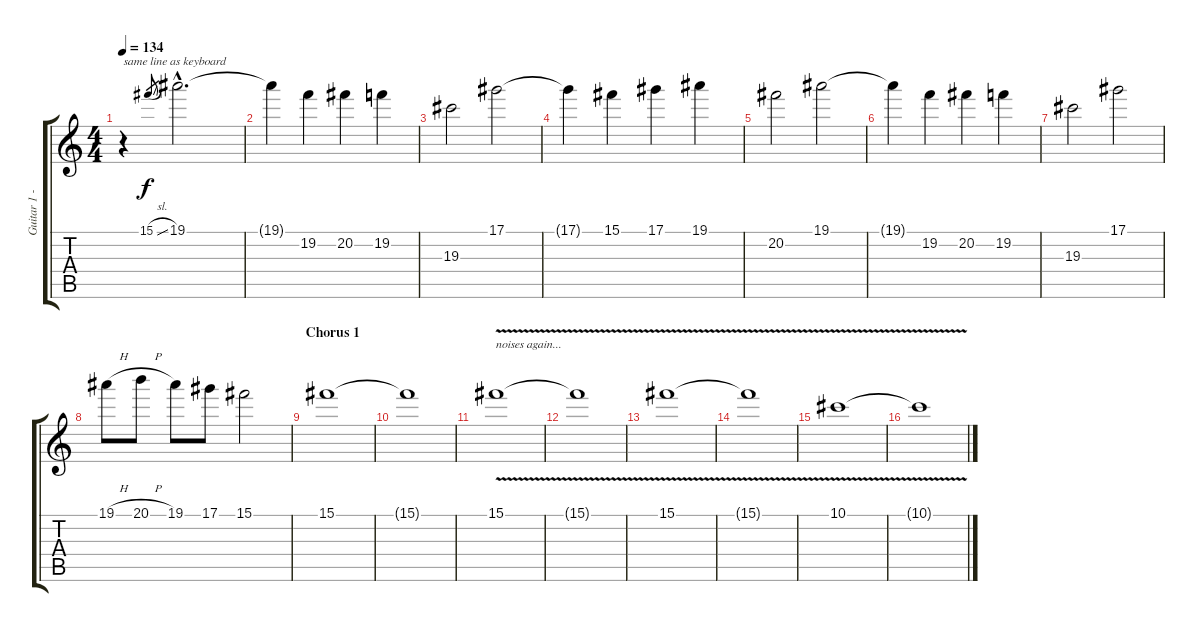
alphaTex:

\track ("Guitar 1 - Eb" "Guitar 1 -") {instrument distortionguitar}
\staff {score tabs}
\tuning (Eb4 Bb3 Gb3 Db3 Ab2 Eb2) {hide}
\ts (4 4)
\tempo 134
\clef g2
\ks c
r.4{txt "same line as keyboard" dy f} 15.1{sl}.8{gr} 19.1{hac}.2{d} |
19.1{t}.4 19.2.4 20.2.4 19.2.4 |
19.3.2 17.1.2 |
17.1{t}.4 15.1.4 17.1.4 19.1.4 |
20.2.2 19.1.2 |
19.1{t}.4 19.2.4 20.2.4 19.2.4 |
19.3.2 17.1.2 |
19.1{h}.8 20.1{h}.8 19.1.8 17.1.8 15.1.2 |
\section ("" "Chorus 1")
15.1.1 |
15.1{t}.1 |
15.1{v}.1{txt "noises again..."} |
15.1{t}.1 |
15.1{v}.1 |
15.1{t}.1 |
10.1{v}.1 |
10.1{t}.1
